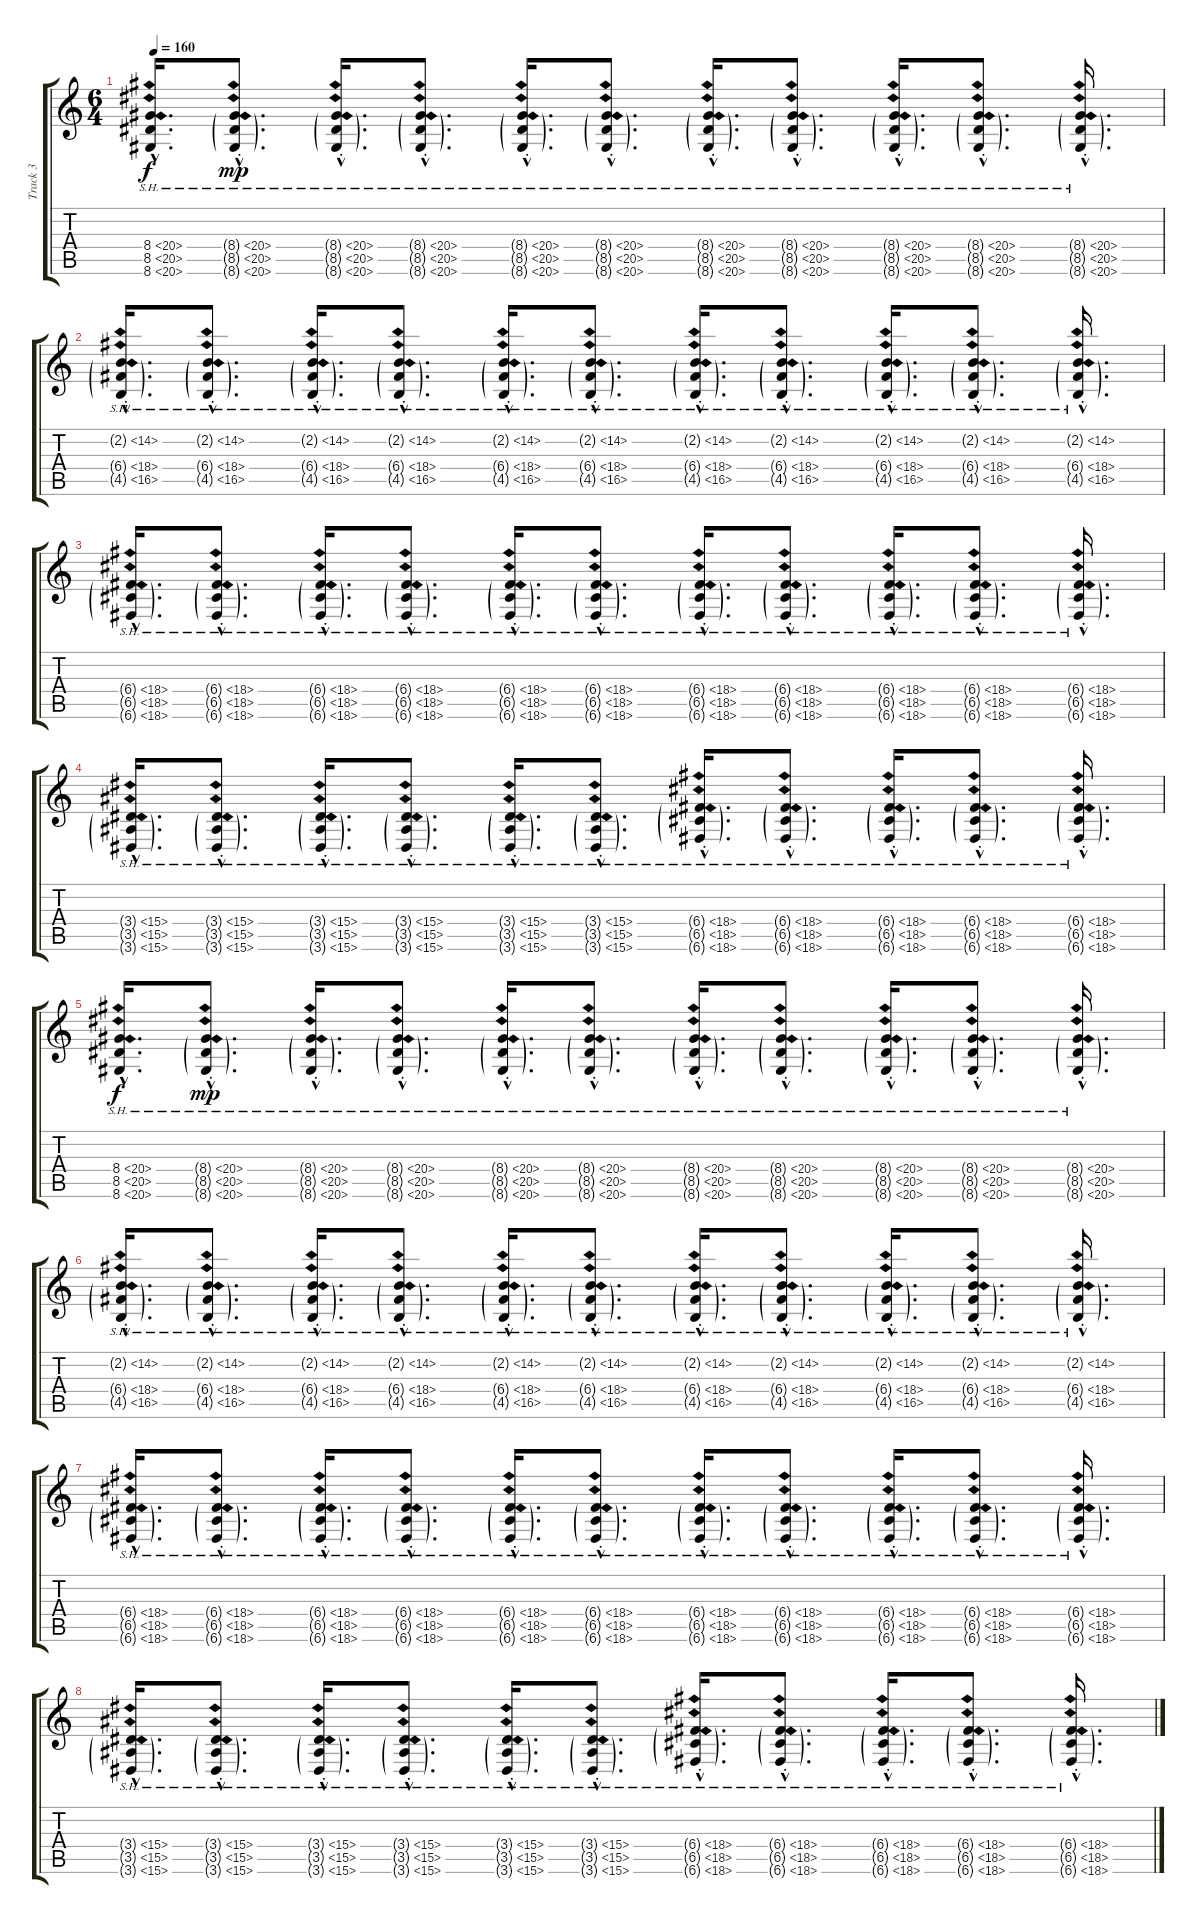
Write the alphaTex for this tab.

\track ("Track 3" "Track 3") {instrument overdrivenguitar}
\staff {score tabs}
\tuning (D4 A3 F3 C3 G2 C2) {hide}
\ts (6 4)
\tempo 160
\clef g2
\ks c
(8.4{sh 12 hac} 8.5{sh 12 hac} 8.6{sh 12 hac}).16{d dy f} (8.4{sh 12 g hac st} 8.5{sh 12 g hac st} 8.6{sh 12 g hac st}).8{d dy mp} (8.4{sh 12 g hac st} 8.5{sh 12 g hac st} 8.6{sh 12 g hac st}).16{d} (8.4{sh 12 g hac st} 8.5{sh 12 g hac st} 8.6{sh 12 g hac st}).8{d} (8.4{sh 12 g hac st} 8.5{sh 12 g hac st} 8.6{sh 12 g hac st}).16{d} (8.4{sh 12 g hac st} 8.5{sh 12 g hac st} 8.6{sh 12 g hac st}).8{d} (8.4{sh 12 g hac st} 8.5{sh 12 g hac st} 8.6{sh 12 g hac st}).16{d} (8.4{sh 12 g hac st} 8.5{sh 12 g hac st} 8.6{sh 12 g hac st}).8{d} (8.4{sh 12 g hac st} 8.5{sh 12 g hac st} 8.6{sh 12 g hac st}).16{d} (8.4{sh 12 g hac st} 8.5{sh 12 g hac st} 8.6{sh 12 g hac st}).8{d} (8.4{sh 12 g hac st} 8.5{sh 12 g hac st} 8.6{sh 12 g hac st}).16{d} |
(2.2{sh 12 g hac st} 6.4{sh 12 g hac st} 4.5{sh 12 g hac st}).16{d} (2.2{sh 12 g hac st} 6.4{sh 12 g hac st} 4.5{sh 12 g hac st}).8{d} (2.2{sh 12 g hac st} 6.4{sh 12 g hac st} 4.5{sh 12 g hac st}).16{d} (2.2{sh 12 g hac st} 6.4{sh 12 g hac st} 4.5{sh 12 g hac st}).8{d} (2.2{sh 12 g hac st} 6.4{sh 12 g hac st} 4.5{sh 12 g hac st}).16{d} (2.2{sh 12 g hac st} 6.4{sh 12 g hac st} 4.5{sh 12 g hac st}).8{d} (2.2{sh 12 g hac st} 6.4{sh 12 g hac st} 4.5{sh 12 g hac st}).16{d} (2.2{sh 12 g hac st} 6.4{sh 12 g hac st} 4.5{sh 12 g hac st}).8{d} (2.2{sh 12 g hac st} 6.4{sh 12 g hac st} 4.5{sh 12 g hac st}).16{d} (2.2{sh 12 g hac st} 6.4{sh 12 g hac st} 4.5{sh 12 g hac st}).8{d} (2.2{sh 12 g hac st} 6.4{sh 12 g hac st} 4.5{sh 12 g hac st}).16{d} |
(6.4{sh 12 g hac} 6.5{sh 12 g hac} 6.6{sh 12 g hac}).16{d} (6.4{sh 12 g hac st} 6.5{sh 12 g hac st} 6.6{sh 12 g hac st}).8{d} (6.4{sh 12 g hac st} 6.5{sh 12 g hac st} 6.6{sh 12 g hac st}).16{d} (6.4{sh 12 g hac st} 6.5{sh 12 g hac st} 6.6{sh 12 g hac st}).8{d} (6.4{sh 12 g hac st} 6.5{sh 12 g hac st} 6.6{sh 12 g hac st}).16{d} (6.4{sh 12 g hac st} 6.5{sh 12 g hac st} 6.6{sh 12 g hac st}).8{d} (6.4{sh 12 g hac st} 6.5{sh 12 g hac st} 6.6{sh 12 g hac st}).16{d} (6.4{sh 12 g hac st} 6.5{sh 12 g hac st} 6.6{sh 12 g hac st}).8{d} (6.4{sh 12 g hac st} 6.5{sh 12 g hac st} 6.6{sh 12 g hac st}).16{d} (6.4{sh 12 g hac st} 6.5{sh 12 g hac st} 6.6{sh 12 g hac st}).8{d} (6.4{sh 12 g hac st} 6.5{sh 12 g hac st} 6.6{sh 12 g hac st}).16{d} |
(3.4{sh 12 g hac} 3.5{sh 12 g hac} 3.6{sh 12 g hac}).16{d} (3.4{sh 12 g hac st} 3.5{sh 12 g hac st} 3.6{sh 12 g hac st}).8{d} (3.4{sh 12 g hac st} 3.5{sh 12 g hac st} 3.6{sh 12 g hac st}).16{d} (3.4{sh 12 g hac st} 3.5{sh 12 g hac st} 3.6{sh 12 g hac st}).8{d} (3.4{sh 12 g hac st} 3.5{sh 12 g hac st} 3.6{sh 12 g hac st}).16{d} (3.4{sh 12 g hac st} 3.5{sh 12 g hac st} 3.6{sh 12 g hac st}).8{d} (6.4{sh 12 g hac st} 6.5{sh 12 g hac st} 6.6{sh 12 g hac st}).16{d} (6.4{sh 12 g hac st} 6.5{sh 12 g hac st} 6.6{sh 12 g hac st}).8{d} (6.4{sh 12 g hac st} 6.5{sh 12 g hac st} 6.6{sh 12 g hac st}).16{d} (6.4{sh 12 g hac st} 6.5{sh 12 g hac st} 6.6{sh 12 g hac st}).8{d} (6.4{sh 12 g hac st} 6.5{sh 12 g hac st} 6.6{sh 12 g hac st}).16{d} |
(8.4{sh 12 hac} 8.5{sh 12 hac} 8.6{sh 12 hac}).16{d dy f} (8.4{sh 12 g hac st} 8.5{sh 12 g hac st} 8.6{sh 12 g hac st}).8{d dy mp} (8.4{sh 12 g hac st} 8.5{sh 12 g hac st} 8.6{sh 12 g hac st}).16{d} (8.4{sh 12 g hac st} 8.5{sh 12 g hac st} 8.6{sh 12 g hac st}).8{d} (8.4{sh 12 g hac st} 8.5{sh 12 g hac st} 8.6{sh 12 g hac st}).16{d} (8.4{sh 12 g hac st} 8.5{sh 12 g hac st} 8.6{sh 12 g hac st}).8{d} (8.4{sh 12 g hac st} 8.5{sh 12 g hac st} 8.6{sh 12 g hac st}).16{d} (8.4{sh 12 g hac st} 8.5{sh 12 g hac st} 8.6{sh 12 g hac st}).8{d} (8.4{sh 12 g hac st} 8.5{sh 12 g hac st} 8.6{sh 12 g hac st}).16{d} (8.4{sh 12 g hac st} 8.5{sh 12 g hac st} 8.6{sh 12 g hac st}).8{d} (8.4{sh 12 g hac st} 8.5{sh 12 g hac st} 8.6{sh 12 g hac st}).16{d} |
(2.2{sh 12 g hac st} 6.4{sh 12 g hac st} 4.5{sh 12 g hac st}).16{d} (2.2{sh 12 g hac st} 6.4{sh 12 g hac st} 4.5{sh 12 g hac st}).8{d} (2.2{sh 12 g hac st} 6.4{sh 12 g hac st} 4.5{sh 12 g hac st}).16{d} (2.2{sh 12 g hac st} 6.4{sh 12 g hac st} 4.5{sh 12 g hac st}).8{d} (2.2{sh 12 g hac st} 6.4{sh 12 g hac st} 4.5{sh 12 g hac st}).16{d} (2.2{sh 12 g hac st} 6.4{sh 12 g hac st} 4.5{sh 12 g hac st}).8{d} (2.2{sh 12 g hac st} 6.4{sh 12 g hac st} 4.5{sh 12 g hac st}).16{d} (2.2{sh 12 g hac st} 6.4{sh 12 g hac st} 4.5{sh 12 g hac st}).8{d} (2.2{sh 12 g hac st} 6.4{sh 12 g hac st} 4.5{sh 12 g hac st}).16{d} (2.2{sh 12 g hac st} 6.4{sh 12 g hac st} 4.5{sh 12 g hac st}).8{d} (2.2{sh 12 g hac st} 6.4{sh 12 g hac st} 4.5{sh 12 g hac st}).16{d} |
(6.4{sh 12 g hac} 6.5{sh 12 g hac} 6.6{sh 12 g hac}).16{d} (6.4{sh 12 g hac st} 6.5{sh 12 g hac st} 6.6{sh 12 g hac st}).8{d} (6.4{sh 12 g hac st} 6.5{sh 12 g hac st} 6.6{sh 12 g hac st}).16{d} (6.4{sh 12 g hac st} 6.5{sh 12 g hac st} 6.6{sh 12 g hac st}).8{d} (6.4{sh 12 g hac st} 6.5{sh 12 g hac st} 6.6{sh 12 g hac st}).16{d} (6.4{sh 12 g hac st} 6.5{sh 12 g hac st} 6.6{sh 12 g hac st}).8{d} (6.4{sh 12 g hac st} 6.5{sh 12 g hac st} 6.6{sh 12 g hac st}).16{d} (6.4{sh 12 g hac st} 6.5{sh 12 g hac st} 6.6{sh 12 g hac st}).8{d} (6.4{sh 12 g hac st} 6.5{sh 12 g hac st} 6.6{sh 12 g hac st}).16{d} (6.4{sh 12 g hac st} 6.5{sh 12 g hac st} 6.6{sh 12 g hac st}).8{d} (6.4{sh 12 g hac st} 6.5{sh 12 g hac st} 6.6{sh 12 g hac st}).16{d} |
(3.4{sh 12 g hac} 3.5{sh 12 g hac} 3.6{sh 12 g hac}).16{d} (3.4{sh 12 g hac st} 3.5{sh 12 g hac st} 3.6{sh 12 g hac st}).8{d} (3.4{sh 12 g hac st} 3.5{sh 12 g hac st} 3.6{sh 12 g hac st}).16{d} (3.4{sh 12 g hac st} 3.5{sh 12 g hac st} 3.6{sh 12 g hac st}).8{d} (3.4{sh 12 g hac st} 3.5{sh 12 g hac st} 3.6{sh 12 g hac st}).16{d} (3.4{sh 12 g hac st} 3.5{sh 12 g hac st} 3.6{sh 12 g hac st}).8{d} (6.4{sh 12 g hac st} 6.5{sh 12 g hac st} 6.6{sh 12 g hac st}).16{d} (6.4{sh 12 g hac st} 6.5{sh 12 g hac st} 6.6{sh 12 g hac st}).8{d} (6.4{sh 12 g hac st} 6.5{sh 12 g hac st} 6.6{sh 12 g hac st}).16{d} (6.4{sh 12 g hac st} 6.5{sh 12 g hac st} 6.6{sh 12 g hac st}).8{d} (6.4{sh 12 g hac st} 6.5{sh 12 g hac st} 6.6{sh 12 g hac st}).16{d}
